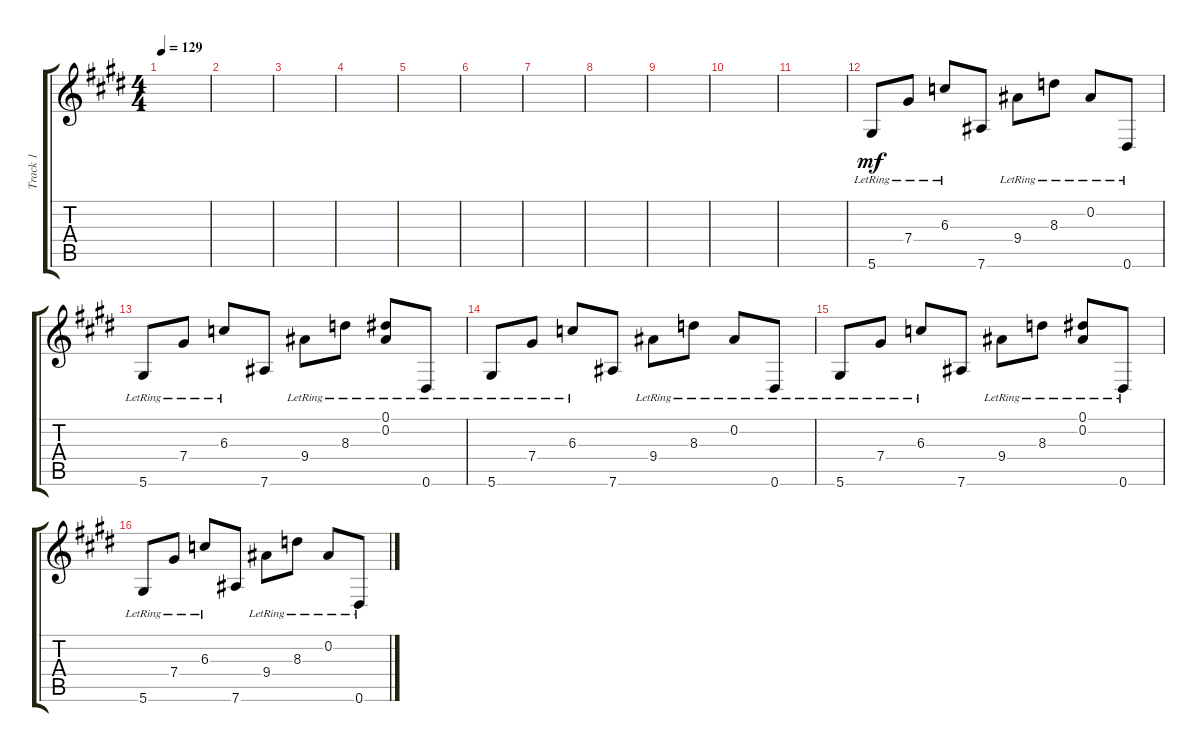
\track ("Track 1" "Track 1") {instrument electricguitarclean}
\staff {score tabs}
\tuning (Eb4 Bb3 Gb3 Db3 Ab2 Eb2) {hide}
\ts (4 4)
\tempo 129
\clef g2
\ks e
|
|
|
|
|
|
|
|
|
|
|
5.6{lr}.8{dy mf} 7.4{lr}.8 6.3{lr}.8 7.6.8 9.4{lr}.8 8.3{lr}.8 0.2{lr}.8 0.6{lr}.8 |
5.6{lr}.8 7.4{lr}.8 6.3{lr}.8 7.6.8 9.4{lr}.8 8.3{lr}.8 (0.1{lr} 0.2{lr}).8 0.6{lr}.8 |
5.6{lr}.8 7.4{lr}.8 6.3{lr}.8 7.6.8 9.4{lr}.8 8.3{lr}.8 0.2{lr}.8 0.6{lr}.8 |
5.6{lr}.8 7.4{lr}.8 6.3{lr}.8 7.6.8 9.4{lr}.8 8.3{lr}.8 (0.1{lr} 0.2{lr}).8 0.6{lr}.8 |
5.6{lr}.8 7.4{lr}.8 6.3{lr}.8 7.6.8 9.4{lr}.8 8.3{lr}.8 0.2{lr}.8 0.6{lr}.8
